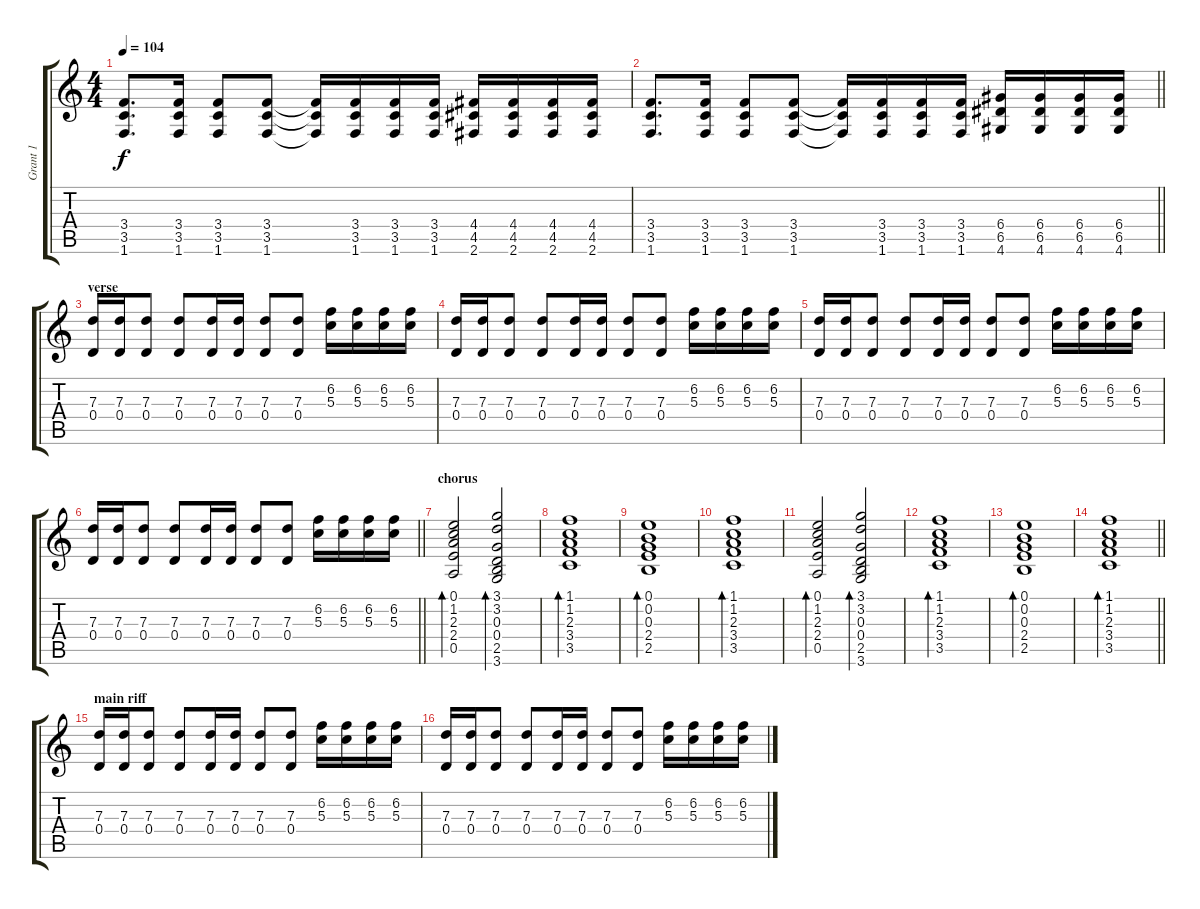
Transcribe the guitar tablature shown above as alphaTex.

\track ("Grant 1" "Grant 1") {instrument overdrivenguitar}
\staff {score tabs}
\tuning (E4 B3 G3 D3 A2 E2) {hide}
\ts (4 4)
\tempo 104
\clef g2
\ks c
(3.4 3.5 1.6).8{d dy f} (3.4 3.5 1.6).16 (3.4 3.5 1.6).8 (3.4 3.5 1.6).8 (3.4{t} 3.5{t} 1.6{t}).16 (3.4 3.5 1.6).16 (3.4 3.5 1.6).16 (3.4 3.5 1.6).16 (4.4 4.5 2.6).16 (4.4 4.5 2.6).16 (4.4 4.5 2.6).16 (4.4 4.5 2.6).16 |
\barLineRight lightlight
(3.4 3.5 1.6).8{d} (3.4 3.5 1.6).16 (3.4 3.5 1.6).8 (3.4 3.5 1.6).8 (3.4{t} 3.5{t} 1.6{t}).16 (3.4 3.5 1.6).16 (3.4 3.5 1.6).16 (3.4 3.5 1.6).16 (6.4 6.5 4.6).16 (6.4 6.5 4.6).16 (6.4 6.5 4.6).16 (6.4 6.5 4.6).16 |
\section ("" "verse")
(7.3 0.4).16 (7.3 0.4).16 (7.3 0.4).8 (7.3 0.4).8 (7.3 0.4).16 (7.3 0.4).16 (7.3 0.4).8 (7.3 0.4).8 (6.2 5.3).16 (6.2 5.3).16 (6.2 5.3).16 (6.2 5.3).16 |
(7.3 0.4).16 (7.3 0.4).16 (7.3 0.4).8 (7.3 0.4).8 (7.3 0.4).16 (7.3 0.4).16 (7.3 0.4).8 (7.3 0.4).8 (6.2 5.3).16 (6.2 5.3).16 (6.2 5.3).16 (6.2 5.3).16 |
(7.3 0.4).16 (7.3 0.4).16 (7.3 0.4).8 (7.3 0.4).8 (7.3 0.4).16 (7.3 0.4).16 (7.3 0.4).8 (7.3 0.4).8 (6.2 5.3).16 (6.2 5.3).16 (6.2 5.3).16 (6.2 5.3).16 |
\barLineRight lightlight
(7.3 0.4).16 (7.3 0.4).16 (7.3 0.4).8 (7.3 0.4).8 (7.3 0.4).16 (7.3 0.4).16 (7.3 0.4).8 (7.3 0.4).8 (6.2 5.3).16 (6.2 5.3).16 (6.2 5.3).16 (6.2 5.3).16 |
\section ("" "chorus")
(0.1 1.2 2.3 2.4 0.5).2{bd 60 instrument electricguitarclean} (3.1 3.2 0.3 0.4 2.5 3.6).2{bd 60} |
(1.1 1.2 2.3 3.4 3.5).1{bd 60} |
(0.1 0.2 0.3 2.4 2.5).1{bd 60} |
(1.1 1.2 2.3 3.4 3.5).1{bd 60} |
(0.1 1.2 2.3 2.4 0.5).2{bd 60} (3.1 3.2 0.3 0.4 2.5 3.6).2{bd 60} |
(1.1 1.2 2.3 3.4 3.5).1{bd 60} |
(0.1 0.2 0.3 2.4 2.5).1{bd 60} |
\barLineRight lightlight
(1.1 1.2 2.3 3.4 3.5).1{bd 60} |
\section ("" "main riff")
(7.3 0.4).16{instrument overdrivenguitar} (7.3 0.4).16 (7.3 0.4).8 (7.3 0.4).8 (7.3 0.4).16 (7.3 0.4).16 (7.3 0.4).8 (7.3 0.4).8 (6.2 5.3).16 (6.2 5.3).16 (6.2 5.3).16 (6.2 5.3).16 |
(7.3 0.4).16 (7.3 0.4).16 (7.3 0.4).8 (7.3 0.4).8 (7.3 0.4).16 (7.3 0.4).16 (7.3 0.4).8 (7.3 0.4).8 (6.2 5.3).16 (6.2 5.3).16 (6.2 5.3).16 (6.2 5.3).16
